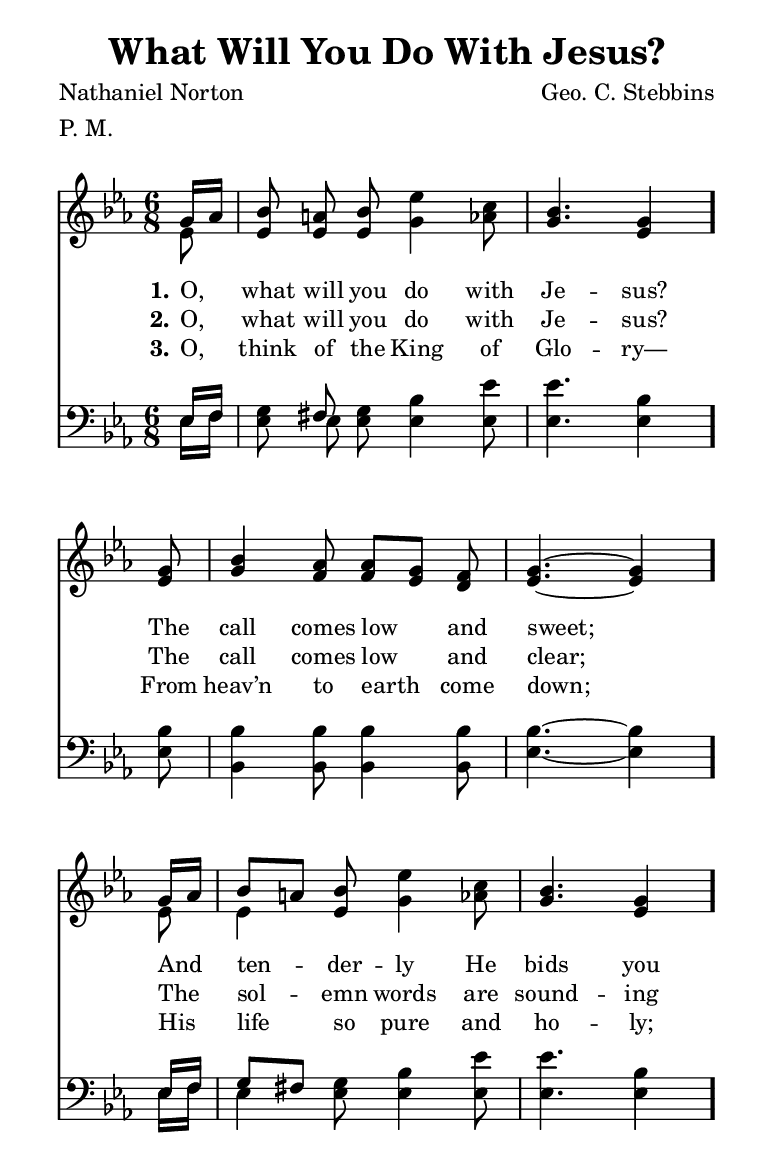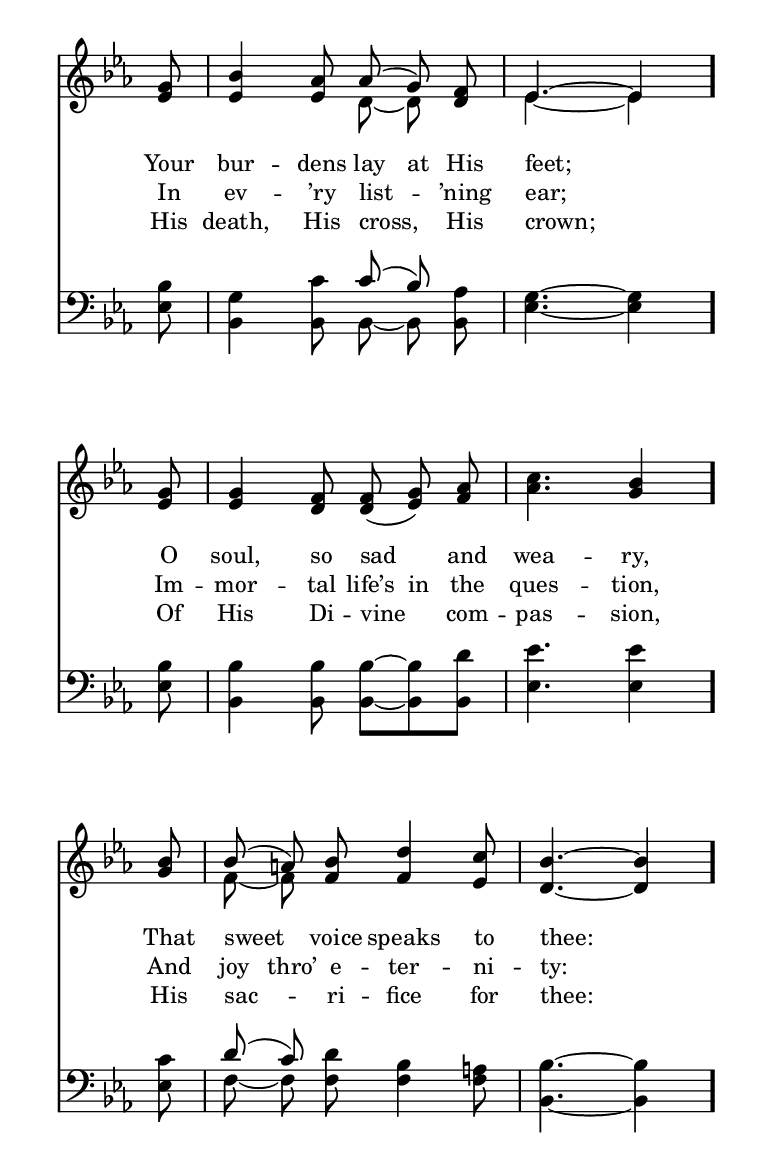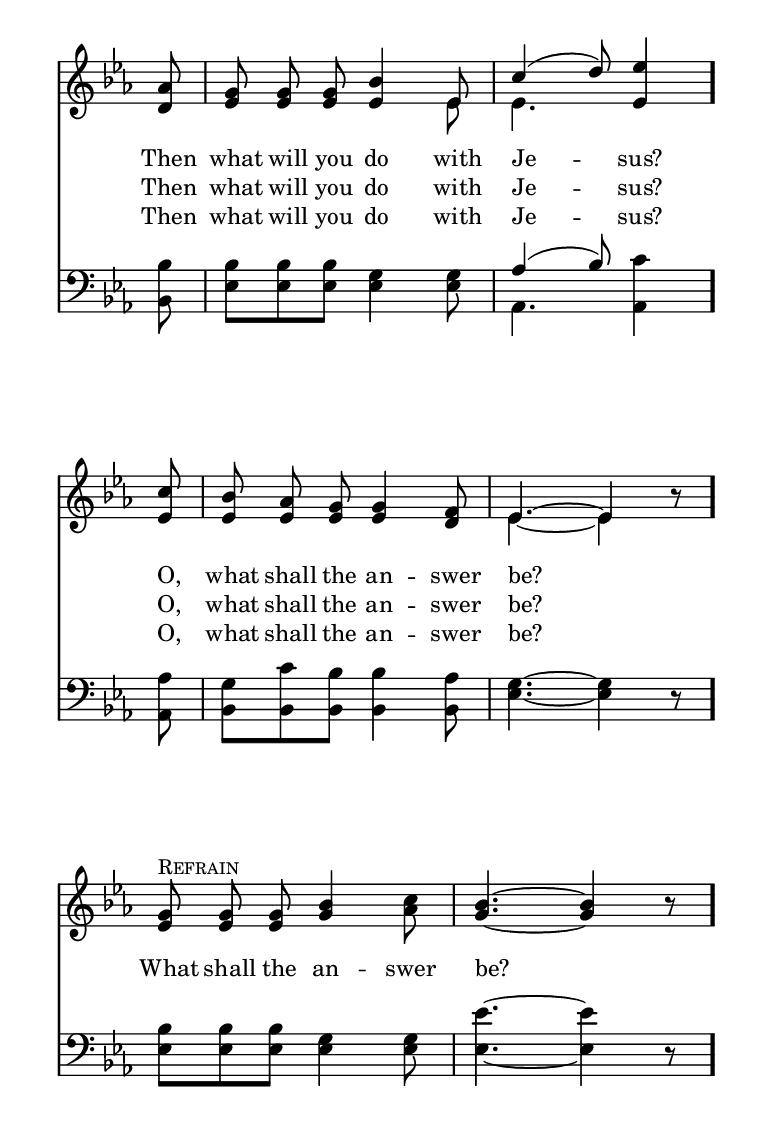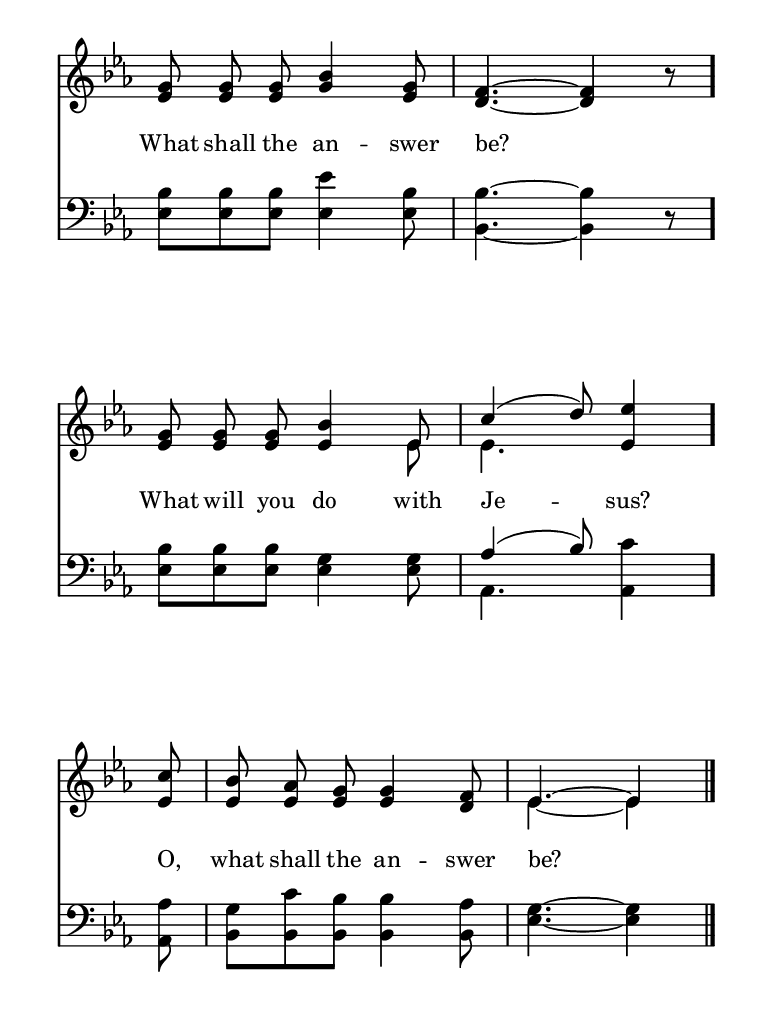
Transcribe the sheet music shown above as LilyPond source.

\include "common/global.ily"
\paper {
  \include "common/paper.ily"
  %ragged-bottom = ##t
  ragged-last-bottom = ##t
  systems-per-page = #(cond (is-eogsized 4) (#t #f))
  system-count = #(cond (is-eogsized 6) (#t #f))
  page-count = #(cond (is-eogsized 2) (#t #f))
}

\header{
  hymnnumber = "134"
  title = "What Will You Do With Jesus?"
  tunename = ""
  meter = "P. M."
  poet = "Nathaniel Norton"
  composer = "Geo. C. Stebbins"
  %copyright = ""
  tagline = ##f
}

% for fermata in MIDI
ta = { \tempo 4=80 }
tb = { \tempo 4=40 }

global = {
  \include "common/overrides.ily"
  \override Staff.TimeSignature.style = #'numbered
  \time 6/8
  \override Score.MetronomeMark.transparent = ##t % hide all fermata changes too
  \ta
  \key ees \major
  \partial 8
  \autoBeamOff
}

notesSoprano = {
\global
\relative c'' {

  g16[ aes] | bes8 a bes ees4 c8 | bes4. g4
  g8 | bes4 aes8 aes[ g] f | g4. ~ g4
  g16[ aes] | bes8[ a] bes ees4 c8 | bes4. g4
  g8 | bes4 aes8 aes( g) f | ees4. ~ ees4
  g8 | g4 f8 f( g) aes | c4. bes4
  bes8 | bes( a) bes d4 c8 | bes4. ~ bes4
  aes8 | g g g bes4 ees,8 | c'4( d8) \tb ees4 \ta
  c8 | bes aes g g4 f8 | ees4. ~ ees4 r8 |

  << s^\markup { \small \caps "Refrain" }
  { g8 g g bes4 c8 | bes4. ~ bes4 r8 } >>
  g8 g g bes4 g8 | f4. ~ f4 r8 |
  g g g bes4 ees,8 | c'4( d8) \tb ees4 \ta
  c8 | bes aes g g4 f8 | ees4. ~ ees4

  \bar "|."

}
}

notesAlto = {
\global
\relative e' {

  ees8 | ees ees ees g4 aes8 | g4. ees4
  ees8 | g4 f8 f[ ees] d | ees4. ~ ees4
  ees8 | ees4 ees8 g4 aes8 | g4. ees4
  ees8 | ees4 ees8 d ~ d d | ees4. ~ ees4
  ees8 | ees4 d8 d( ees) f | aes4. g4
  g8 | f ~ f f f4 ees8 | d4. ~ d4
  d8 | ees ees ees ees4 ees8 | ees4. ees4
  ees8 | ees ees ees ees4 d8 | ees4. ~ ees4 r8 |

  ees8 ees ees g4 aes8 | g4. ~ g4 r8 |
  ees8 ees ees g4 ees8 | d4. ~ d4 r8 |
  ees ees ees ees4 ees8 | ees4. ees4
  ees8 | ees ees ees ees4 d8 | ees4. ~ ees4

}
}

notesTenor = {
\global
\relative a {

  ees16[ f] | g8 fis g bes4 ees8 | ees4. bes4
  bes8 | bes4 bes8 bes4 bes8 | bes4. ~ bes4
  ees,16[ f] | g8[ fis] g bes4 ees8 | ees4. bes4
  bes8 | g4 c8 c( bes) aes | g4. ~ g4
  bes8 | bes4 bes8 bes ~ bes d | ees4. ees4
  c8 | d( c) d bes4 a8 | bes4. ~ bes4
  bes8 | bes bes bes g4 g8 | aes4( bes8) c4
  aes8 | g c bes bes4 aes8 | g4. ~ g4 r8 |

  bes8 bes bes g4 g8 | ees'4. ~ ees4 r8 |
  bes8 bes bes ees4 bes8 | bes4. ~ bes4 r8 |
  bes bes bes g4 g8 | aes4( bes8) c4
  aes8 | g c bes bes4 aes8 | g4. ~ g4

}
}

notesBass = {
\global
\relative f {

  ees16[ f] | ees8 ees ees ees4 ees8 | ees4. ees4
  ees8 | bes4 bes8 bes4 bes8 | ees4. ~ ees4
  ees16[ f] | ees4 ees8 ees4 ees8 | ees4. ees4
  ees8 | bes4 bes8 bes ~ bes bes | ees4. ~ ees4
  ees8 | bes4 bes8 bes ~ bes bes | ees4. ees4
  ees8 | f ~ f f f4 f8 | bes,4. ~ bes4
  bes8 | ees ees ees ees4 ees8 | aes,4. aes4
  aes8 | bes bes bes bes4 bes8 | ees4. ~ ees4 r8 |

  ees8 ees ees ees4 ees8 | ees4. ~ ees4 r8 |
  ees8 ees ees ees4 ees8 | bes4. ~ bes4 r8 |
  ees ees ees ees4 ees8 | aes,4. aes4
  aes8 | bes bes bes bes4 bes8 | ees4. ~ ees4

}
}

Refrain = \lyricmode {

What shall the an -- swer be? \bar "."
What shall the an -- swer be? \bar "." \break
What will you do with Je -- sus? \bar "."
O, what shall the an -- swer be? \bar "." \break

}

wordsA = \lyricmode {
\set stanza = "1."

O, what will you do with Je -- sus? \bar "."
The call comes low and sweet; \bar "." \break
And ten -- der -- ly He bids you \bar "."
Your bur -- dens { \mon } lay at { \moff } His feet; \bar "." \break
O soul, so sad and wea -- ry, \bar "."
That sweet voice speaks to thee: \bar "." \break
Then what will you do with Je -- sus? \bar "."
O, what shall the an -- swer be? \bar "." \break

}

wordsB = \lyricmode {
\set stanza = "2."

O, what will you do with Je -- sus?
The call comes low and clear;
The sol -- emn words are sound -- ing
In ev -- ’ry list -- ’ning ear;
Im -- mor -- tal { \mon } life’s in { \moff } the ques -- tion,
And { \mon } joy thro’ { \moff } e -- ter -- ni -- ty:
Then what will you do with Je -- sus?
O, what shall the an -- swer be?

\Refrain

}

wordsC = \lyricmode {
\set stanza = "3."

O, think of the King of Glo -- ry—
From heav’n to earth come down;
His life so pure and ho -- ly;
His death, His cross, His crown;
Of His Di -- vine com -- pas -- sion,
His sac -- ri -- fice for thee:
Then what will you do with Je -- sus?
O, what shall the an -- swer be?

}

\score {
  \context ChoirStaff <<
    \context Staff = upper <<
      \set Staff.autoBeaming = ##f
      \set ChoirStaff.systemStartDelimiter = #'SystemStartBar
      \set ChoirStaff.printPartCombineTexts = ##f
      \partcombine #'(2 . 9) \notesSoprano \notesAlto
      \context NullVoice = sopranos { \voiceOne << \notesSoprano >> }
      \context NullVoice = altos { \voiceTwo << \notesAlto >> }
      \context Lyrics = one   \lyricsto sopranos \wordsA
      \context Lyrics = two   \lyricsto sopranos \wordsB
      \context Lyrics = three \lyricsto sopranos \wordsC
    >>
    \context Staff = men <<
      \clef bass
      \set ChoirStaff.printPartCombineTexts = ##f
      \partcombine #'(2 . 9) \notesTenor \notesBass
      \context NullVoice = tenors { \voiceOne << \notesTenor >> }
      \context NullVoice = basses { \voiceTwo << \notesBass >> }
    >>
  >>
  \layout {
    \include "common/layout.ily"
  }
  \midi{
    \include "common/midi.ily"
  }
}

\version "2.19.49"  % necessary for upgrading to future LilyPond versions.

% vi:set et ts=2 sw=2 ai nocindent syntax=lilypond:
